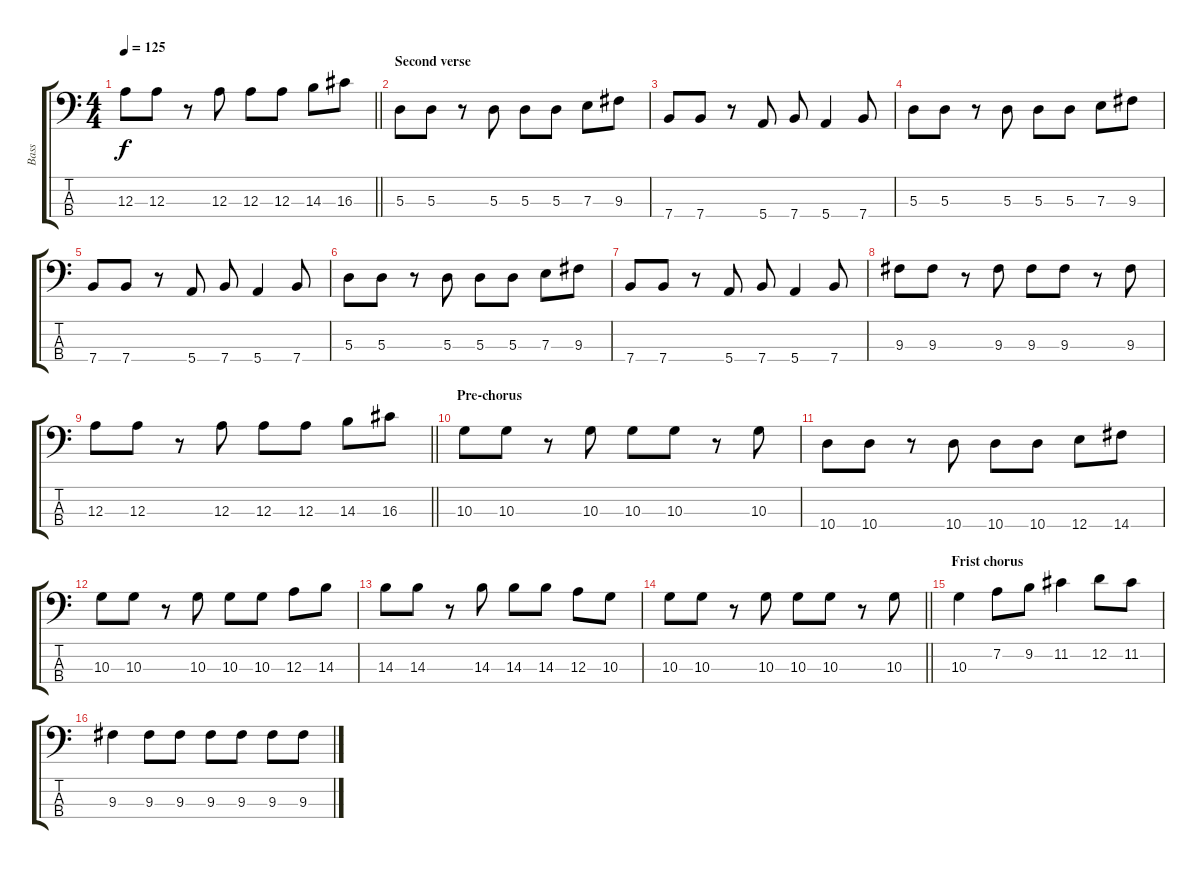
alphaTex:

\track ("Bass" "Bass") {instrument electricbassfinger}
\staff {score tabs}
\tuning (G2 D2 A1 E1) {hide}
\ts (4 4)
\tempo 125
\clef f4
\barLineRight lightlight
\ks c
12.3.8{dy f} 12.3.8 r.8 12.3.8 12.3.8 12.3.8 14.3.8 16.3.8 |
\section ("" "Second verse")
5.3.8 5.3.8 r.8 5.3.8 5.3.8 5.3.8 7.3.8 9.3.8 |
7.4.8 7.4.8 r.8 5.4.8 7.4.8 5.4.4 7.4.8 |
5.3.8 5.3.8 r.8 5.3.8 5.3.8 5.3.8 7.3.8 9.3.8 |
7.4.8 7.4.8 r.8 5.4.8 7.4.8 5.4.4 7.4.8 |
5.3.8 5.3.8 r.8 5.3.8 5.3.8 5.3.8 7.3.8 9.3.8 |
7.4.8 7.4.8 r.8 5.4.8 7.4.8 5.4.4 7.4.8 |
9.3.8 9.3.8 r.8 9.3.8 9.3.8 9.3.8 r.8 9.3.8 |
\barLineRight lightlight
12.3.8 12.3.8 r.8 12.3.8 12.3.8 12.3.8 14.3.8 16.3.8 |
\section ("" "Pre-chorus")
10.3.8 10.3.8 r.8 10.3.8 10.3.8 10.3.8 r.8 10.3.8 |
10.4.8 10.4.8 r.8 10.4.8 10.4.8 10.4.8 12.4.8 14.4.8 |
10.3.8 10.3.8 r.8 10.3.8 10.3.8 10.3.8 12.3.8 14.3.8 |
14.3.8 14.3.8 r.8 14.3.8 14.3.8 14.3.8 12.3.8 10.3.8 |
\barLineRight lightlight
10.3.8 10.3.8 r.8 10.3.8 10.3.8 10.3.8 r.8 10.3.8 |
\section ("" "Frist chorus")
10.3.4 7.2.8 9.2.8 11.2.4 12.2.8 11.2.8 |
9.3.4 9.3.8 9.3.8 9.3.8 9.3.8 9.3.8 9.3.8
